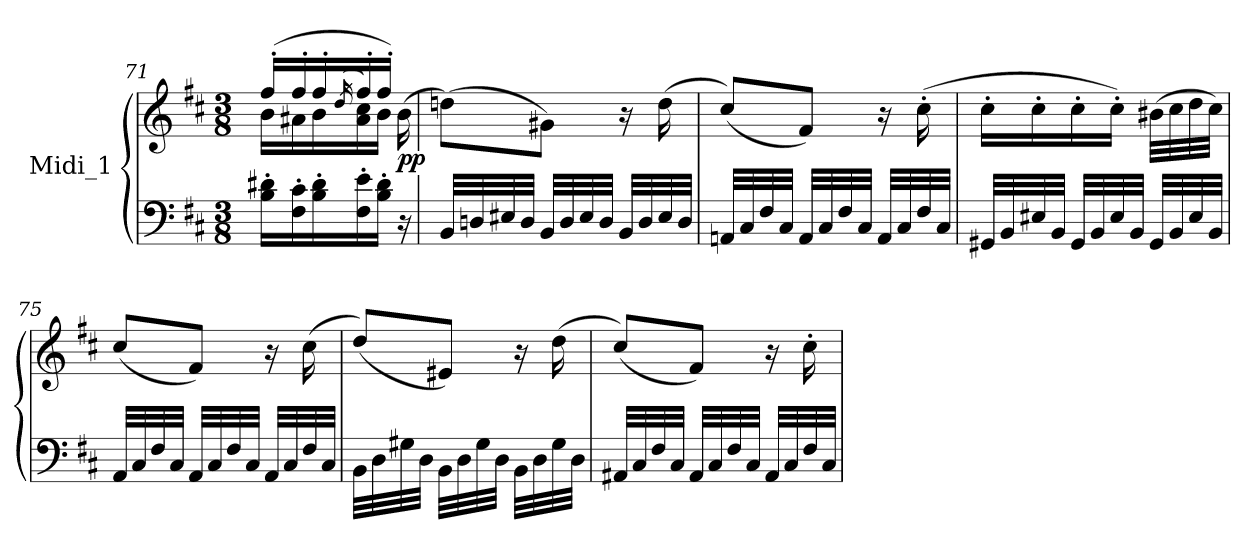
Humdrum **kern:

**kern	**kern	**dynam
*part1	*part1	*part1
*staff2	*staff1	*staff1/2
*I"Midi_1	*	*
*clefF4	*clefG2	*
*k[f#c#]	*k[f#c#]	*
*D:	*D:	*
*M3/8	*M3/8	*
=71	=71	=71
*	*^	*
16B\' 16d#X\'LL	(>16ff#'/LL	16b\LL	.
16F#\' 16c#\'	16ff#'/	16a#X\	.
16B\' 16d#\'	16ff#'/	16b\	.
.	(<16qdd/	.	.
16F#\' 16e\'	16ff#'/)	16a#\ 16cc#i\	.
16B\' 16d#\'JJ	16ff#'/JJ)	16b\JJ	.
!	!	!	!LO:DY:b
16r	(16b\	16ryy	pp
*	*v	*v	*
!!LO:LB:g=z
=72	=72	=72
32BB/LLL	(8ddni\L)	.
32Dni/	.	.
32E#X/	.	.
32D/JJJ	.	.
32BB/LLL	8g#X\J)	.
32D/	.	.
32E#/	.	.
32D/JJJ	.	.
32BB/LLL	16r	.
32D/	.	.
32E#/	(16dd\	.
32D/JJJ	.	.
=73	=73	=73
32AAni/LLL	(8cc#/L)	.
32C#/	.	.
32F#/	.	.
32C#/JJJ	.	.
32AA/LLL	8f#/J)	.
32C#/	.	.
32F#/	.	.
32C#/JJJ	.	.
32AA/LLL	16r	.
32C#/	.	.
32F#/	(16cc#'\	.
32C#/JJJ	.	.
=74	=74	=74
32GG#X/LLL	16cc#'\LL	.
32BB/	.	.
32E#X/	16cc#'\	.
32BB/JJJ	.	.
32GG#/LLL	16cc#'\	.
32BB/	.	.
32E#/	16cc#'\JJ)	.
32BB/JJJ	.	.
32GG#/LLL	(32b#X\LLL	.
32BB/	32cc#\	.
32E#/	32dd\	.
32BB/JJJ	32cc#\JJJ)	.
=75	=75	=75
32AA/LLL	(<8cc#/L	.
32C#/	.	.
32F#/	.	.
32C#/JJJ	.	.
32AA/LLL	8f#/J)	.
32C#/	.	.
32F#/	.	.
32C#/JJJ	.	.
32AA/LLL	16r	.
32C#/	.	.
32F#/	(16cc#\	.
32C#/JJJ	.	.
!!LO:PB:g=z
=76	=76	=76
32BB\LLL	(8dd/L)	.
32D\	.	.
32G#X\	.	.
32D\JJJ	.	.
32BB\LLL	8e#X/J)	.
32D\	.	.
32G#\	.	.
32D\JJJ	.	.
32BB\LLL	16r	.
32D\	.	.
32G#\	(16dd\	.
32D\JJJ	.	.
=77	=77	=77
32AA#X/LLL	(8cc#/L)	.
32C#/	.	.
32F#/	.	.
32C#/JJJ	.	.
32AA#/LLL	8f#/J)	.
32C#/	.	.
32F#/	.	.
32C#/JJJ	.	.
32AA#/LLL	16r	.
32C#/	.	.
32F#/	16cc#'\	.
32C#/JJJ	.	.
=	=	=
*-	*-	*-
